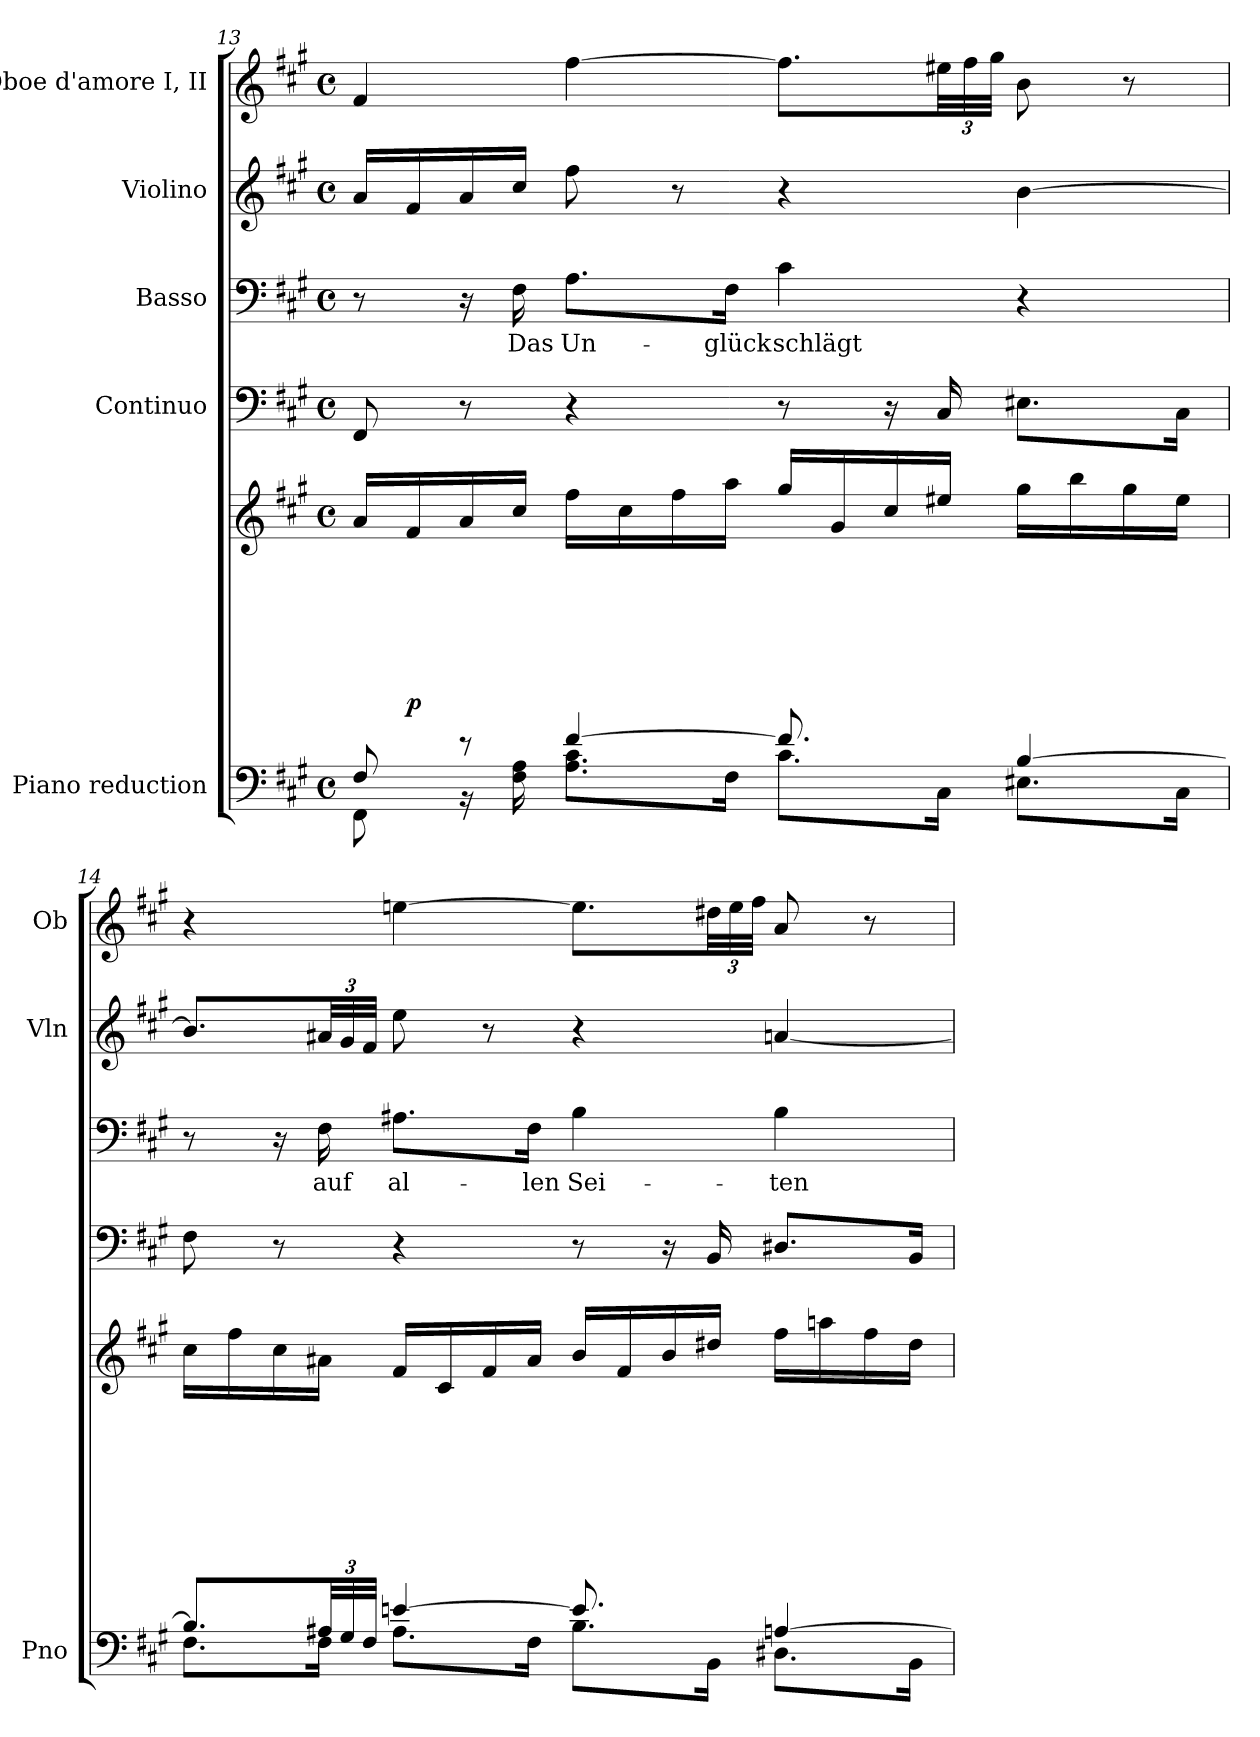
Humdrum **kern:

**kern	**kern	**dynam	**kern	**dynam	**kern	**text	**kern	**kern	**dynam
*part5	*part5	*part5	*part4	*part4	*part3	*part3	*part2	*part1	*part1
*staff6	*staff5	*staff5/6	*staff4	*staff4	*staff3	*staff3	*staff2	*staff1	*staff1
*I"Piano reduction	*	*	*I"Continuo	*	*I"Basso	*	*I"Violino	*I"Oboe d'amore I, II	*
*I'Pno	*	*	*	*	*	*	*I'Vln	*I'Ob	*
!!LO:LB:g=z
*clefF4	*clefG2	*	*clefF4	*	*clefF4	*	*clefG2	*clefG2	*
*k[f#c#g#]	*k[f#c#g#]	*	*k[f#c#g#]	*	*k[f#c#g#]	*	*k[f#c#g#]	*k[f#c#g#]	*
*M4/4	*M4/4	*	*M4/4	*	*M4/4	*	*M4/4	*M4/4	*
*met(c)	*met(c)	*	*met(c)	*	*met(c)	*	*met(c)	*met(c)	*
=13	=13	=13	=13	=13	=13	=13	=13	=13	=13
*^	*^	*	*	*	*	*	*	*	*
8F#/	8FF#\	16a/LL	8.ryy	.	8FF#/	.	8r	.	16a/LL	4f#/	.
!	!	!	!	!LO:DY:b	!	!	!	!	!	!	!
.	.	16f#/	.	p	.	.	.	.	16f#/	.	.
8r	16r	16a/	.	.	8r	.	16r	.	16a/	.	.
*	*	*v	*v	*	*	*	*	*	*	*	*
!	!	!	!	!	!	!	!LO:LY:b	!	!	!
.	16F#\ 16A\	16cc#/JJ	.	.	.	16F#\	Das	16cc#/JJ	.	.
!	!	!	!	!	!	!	!LO:LY:b	!	!	!LO:DY:b
[4f#/	8.A\ 8.c#\L	16ff#\LL	.	4r	.	8.A\L	Un-	8ff#\	[4ff#\	other-dynamics
.	.	16cc#\	.	.	.	.	.	.	.	.
.	.	16ff#\	.	.	.	.	.	8r	.	.
!	!	!	!	!	!	!	!LO:LY:b	!	!	!
.	16F#\Jk	16aa\JJ	.	.	.	16F#\Jk	-glück	.	.	.
!	!	!	!	!	!	!	!LO:LY:b	!	!	!
8.f#/L]	8.c#\L	16gg#/LL	.	8r	.	4c#\	schlägt	4r	8.ff#\L]	.
.	.	16g#/	.	.	.	.	.	.	.	.
.	.	16cc#/	.	16r	.	.	.	.	.	.
*	*	*^	*	*	*	*	*	*	*	*
*	*	*	*Xbrackettup	*	*	*	*	*	*	*Xbrackettup	*
!	!	!	!	!	!	!LO:DY:a	!	!	!	!	!
16ryy	16C#\Jk	16ee#X/JJ	48e#X\LL	.	16C#/	other-dynamics	.	.	.	48ee#X\LL	.
.	.	.	48f#\	.	.	.	.	.	.	48ff#\	.
.	.	.	48g#\JJJ	.	.	.	.	.	.	48gg#\JJJ	.
[4B/	8.E#X\L	16gg#\LL	4ryy	.	8.E#X\L	.	4r	.	[4b\	8b\	.
.	.	16bb\	.	.	.	.	.	.	.	.	.
.	.	16gg#\	.	.	.	.	.	.	.	8r	.
.	16C#\Jk	16ee#\JJ	.	.	16C#\Jk	.	.	.	.	.	.
=14	=14	=14	=14	=14	=14	=14	=14	=14	=14	=14	=14
8.B/L]	8.F#\L	16cc#\LL	8.ryy	.	8F#\	.	8r	.	8.b/L]	4r	.
.	.	16ff#\	.	.	.	.	.	.	.	.	.
.	.	16cc#\	.	.	8r	.	16r	.	.	.	.
*	*	*v	*v	*	*	*	*	*	*	*	*
*Xbrackettup	*	*	*	*	*	*	*	*	*	*
!	!	!	!	!	!	!	!LO:LY:b	!	!	!
*	*	*	*	*	*	*	*	*Xbrackettup	*	*
48A#X/LL	16F#\Jk	16a#X\JJ	.	.	.	16F#\	auf	48a#X/LL	.	.
48G#/	.	.	.	.	.	.	.	48g#/	.	.
48F#/JJJ	.	.	.	.	.	.	.	48f#/JJJ	.	.
!	!	!	!	!	!	!	!LO:LY:b	!	!	!
[4en/	8.A#\L	16f#/LL	.	4r	.	8.A#X\L	al-	8ee\	[4een\	.
.	.	16c#/	.	.	.	.	.	.	.	.
.	.	16f#/	.	.	.	.	.	8r	.	.
!	!	!	!	!	!	!	!LO:LY:b	!	!	!
.	16F#\Jk	16a#/JJ	.	.	.	16F#\Jk	-len	.	.	.
!	!	!	!	!	!	!	!LO:LY:b	!	!	!
8.e/L]	8.B\L	16b/LL	.	8r	.	4B\	Sei-	4r	8.ee\L]	.
.	.	16f#/	.	.	.	.	.	.	.	.
.	.	16b/	.	16r	.	.	.	.	.	.
*	*	*^	*	*	*	*	*	*	*	*
16ryy	16BB\Jk	16dd#X/JJ	48d#X\LL	.	16BB/	.	.	.	.	48dd#X\LL	.
.	.	.	48e\	.	.	.	.	.	.	48ee\	.
.	.	.	48f#\JJJ	.	.	.	.	.	.	48ff#\JJJ	.
!	!	!	!	!	!	!	!	!LO:LY:b	!	!	!
[4An/	8.D#X\L	16ff#\LL	4ryy	.	8.D#X/L	.	4B\	-ten	[4an/	8a/	.
.	.	16aan\	.	.	.	.	.	.	.	.	.
.	.	16ff#\	.	.	.	.	.	.	.	8r	.
.	16BB\Jk	16dd#\JJ	.	.	16BB/Jk	.	.	.	.	.	.
*v	*v	*	*	*	*	*	*	*	*	*	*
*	*v	*v	*	*	*	*	*	*	*	*
=	=	=	=	=	=	=	=	=	=
*-	*-	*-	*-	*-	*-	*-	*-	*-	*-
